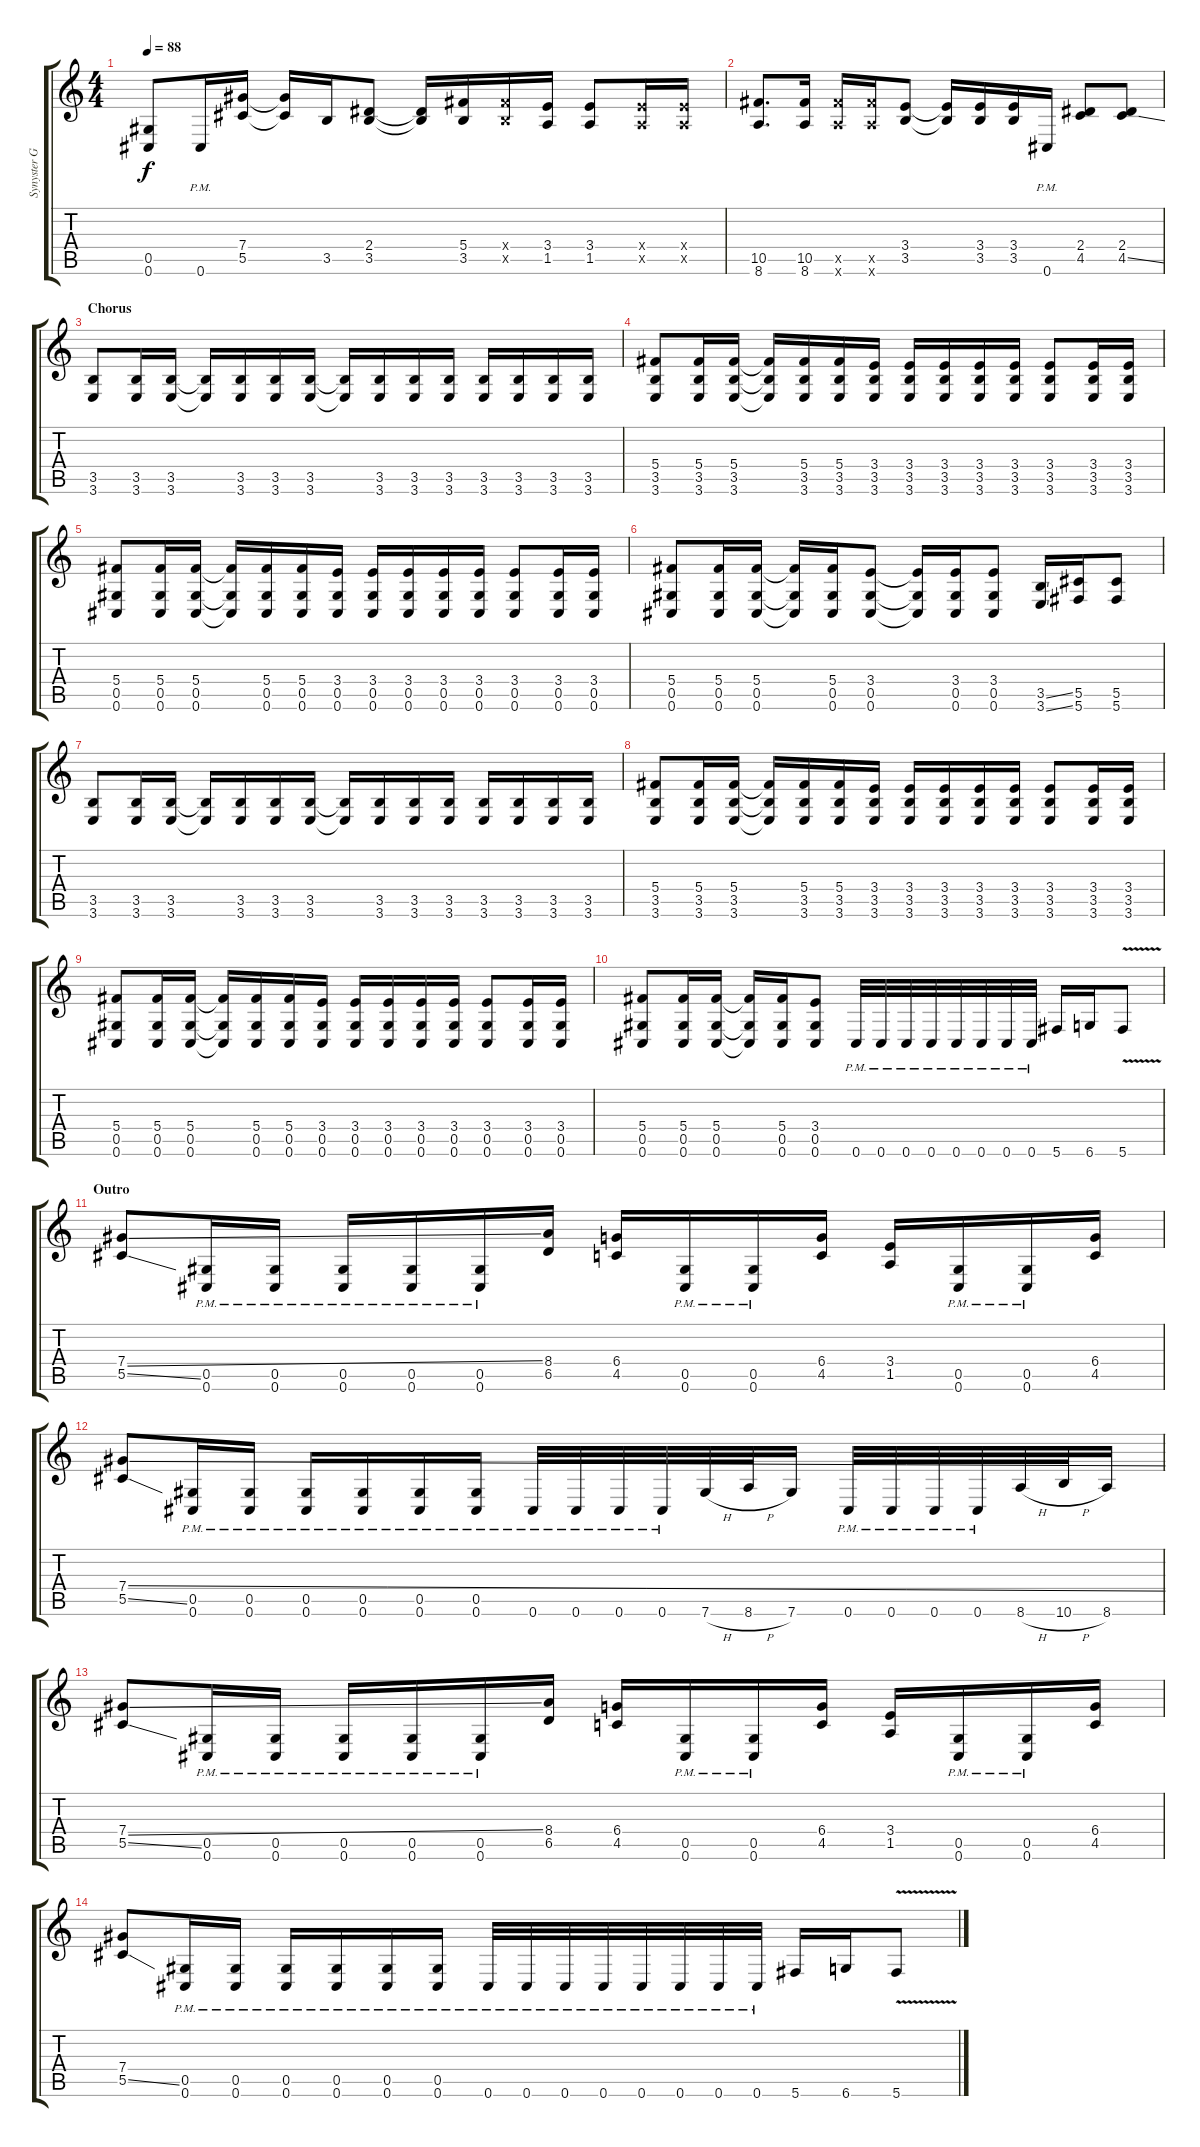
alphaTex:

\track ("Synyster Gates (Rhythm)" "Synyster G") {instrument distortionguitar}
\staff {score tabs}
\tuning (Eb4 Bb3 Gb3 Db3 Ab2 Db2) {hide}
\ts (4 4)
\tempo 88
\clef g2
\ks c
(0.5 0.6).8{dy f} 0.6{pm}.16 (7.4 5.5).16 (7.4{t} 5.5{t}).16 3.5.16 (2.4 3.5).8 (2.4{t} 3.5{t}).16 (5.4 3.5).16 (5.4{x} 3.5{x}).16 (3.4 1.5).16 (3.4 1.5).8 (3.4{x} 1.5{x}).16 (3.4{x} 1.5{x}).16 |
(10.5 8.6).8{d} (10.5 8.6).16 (10.5{x} 8.6{x}).16 (10.5{x} 8.6{x}).16 (3.4 3.5).8 (3.4{t} 3.5{t}).16 (3.4 3.5).16 (3.4 3.5).16 0.6{pm}.16 (2.4 4.5).8 (2.4 4.5{ss}).8 |
\section ("" "Chorus")
(3.5 3.6).8 (3.5 3.6).16 (3.5 3.6).16 (3.5{t} 3.6{t}).16 (3.5 3.6).16 (3.5 3.6).16 (3.5 3.6).16 (3.5{t} 3.6{t}).16 (3.5 3.6).16 (3.5 3.6).16 (3.5 3.6).16 (3.5 3.6).16 (3.5 3.6).16 (3.5 3.6).16 (3.5 3.6).16 |
(5.4 3.5 3.6).8 (5.4 3.5 3.6).16 (5.4 3.5 3.6).16 (5.4{t} 3.5{t} 3.6{t}).16 (5.4 3.5 3.6).16 (5.4 3.5 3.6).16 (3.4 3.5 3.6).16 (3.4 3.5 3.6).16 (3.4 3.5 3.6).16 (3.4 3.5 3.6).16 (3.4 3.5 3.6).16 (3.4 3.5 3.6).8 (3.4 3.5 3.6).16 (3.4 3.5 3.6).16 |
(5.4 0.5 0.6).8 (5.4 0.5 0.6).16 (5.4 0.5 0.6).16 (5.4{t} 0.5{t} 0.6{t}).16 (5.4 0.5 0.6).16 (5.4 0.5 0.6).16 (3.4 0.5 0.6).16 (3.4 0.5 0.6).16 (3.4 0.5 0.6).16 (3.4 0.5 0.6).16 (3.4 0.5 0.6).16 (3.4 0.5 0.6).8 (3.4 0.5 0.6).16 (3.4 0.5 0.6).16 |
(5.4 0.5 0.6).8 (5.4 0.5 0.6).16 (5.4 0.5 0.6).16 (5.4{t} 0.5{t} 0.6{t}).16 (5.4 0.5 0.6).16 (3.4 0.5 0.6).8 (3.4{t} 0.5{t} 0.6{t}).16 (3.4 0.5 0.6).16 (3.4 0.5 0.6).8 (3.5{ss} 3.6{ss}).16 (5.5 5.6).16 (5.5 5.6).8 |
(3.5 3.6).8 (3.5 3.6).16 (3.5 3.6).16 (3.5{t} 3.6{t}).16 (3.5 3.6).16 (3.5 3.6).16 (3.5 3.6).16 (3.5{t} 3.6{t}).16 (3.5 3.6).16 (3.5 3.6).16 (3.5 3.6).16 (3.5 3.6).16 (3.5 3.6).16 (3.5 3.6).16 (3.5 3.6).16 |
(5.4 3.5 3.6).8 (5.4 3.5 3.6).16 (5.4 3.5 3.6).16 (5.4{t} 3.5{t} 3.6{t}).16 (5.4 3.5 3.6).16 (5.4 3.5 3.6).16 (3.4 3.5 3.6).16 (3.4 3.5 3.6).16 (3.4 3.5 3.6).16 (3.4 3.5 3.6).16 (3.4 3.5 3.6).16 (3.4 3.5 3.6).8 (3.4 3.5 3.6).16 (3.4 3.5 3.6).16 |
(5.4 0.5 0.6).8 (5.4 0.5 0.6).16 (5.4 0.5 0.6).16 (5.4{t} 0.5{t} 0.6{t}).16 (5.4 0.5 0.6).16 (5.4 0.5 0.6).16 (3.4 0.5 0.6).16 (3.4 0.5 0.6).16 (3.4 0.5 0.6).16 (3.4 0.5 0.6).16 (3.4 0.5 0.6).16 (3.4 0.5 0.6).8 (3.4 0.5 0.6).16 (3.4 0.5 0.6).16 |
(5.4 0.5 0.6).8 (5.4 0.5 0.6).16 (5.4 0.5 0.6).16 (5.4{t} 0.5{t} 0.6{t}).16 (5.4 0.5 0.6).16 (3.4 0.5 0.6).8 0.6{pm}.32 0.6{pm}.32 0.6{pm}.32 0.6{pm}.32 0.6{pm}.32 0.6{pm}.32 0.6{pm}.32 0.6{pm}.32 5.6.16 6.6.16 5.6{v}.8 |
\section ("" "Outro")
(7.4{ss} 5.5{ss}).8 (0.5{pm} 0.6{pm}).16 (0.5{pm} 0.6{pm}).16 (0.5{pm} 0.6{pm}).16 (0.5{pm} 0.6{pm}).16 (0.5{pm} 0.6{pm}).16 (8.4 6.5).16 (6.4 4.5).16 (0.5{pm} 0.6{pm}).16 (0.5{pm} 0.6{pm}).16 (6.4 4.5).16 (3.4 1.5).16 (0.5{pm} 0.6{pm}).16 (0.5{pm} 0.6{pm}).16 (6.4 4.5).16 |
(7.4{ss} 5.5{ss}).8 (0.5{pm} 0.6{pm}).16 (0.5{pm} 0.6{pm}).16 (0.5{pm} 0.6{pm}).16 (0.5{pm} 0.6{pm}).16 (0.5{pm} 0.6{pm}).16 (0.5{pm} 0.6{pm}).16 0.6{pm}.32 0.6{pm}.32 0.6{pm}.32 0.6{pm}.32 7.6{h}.32 8.6{h}.32 7.6.16 0.6{pm}.32 0.6{pm}.32 0.6{pm}.32 0.6{pm}.32 8.6{h}.32 10.6{h}.32 8.6.16 |
(7.4{ss} 5.5{ss}).8 (0.5{pm} 0.6{pm}).16 (0.5{pm} 0.6{pm}).16 (0.5{pm} 0.6{pm}).16 (0.5{pm} 0.6{pm}).16 (0.5{pm} 0.6{pm}).16 (8.4 6.5).16 (6.4 4.5).16 (0.5{pm} 0.6{pm}).16 (0.5{pm} 0.6{pm}).16 (6.4 4.5).16 (3.4 1.5).16 (0.5{pm} 0.6{pm}).16 (0.5{pm} 0.6{pm}).16 (6.4 4.5).16 |
(7.4 5.5{ss}).8 (0.5{pm} 0.6{pm}).16 (0.5{pm} 0.6{pm}).16 (0.5{pm} 0.6{pm}).16 (0.5{pm} 0.6{pm}).16 (0.5{pm} 0.6{pm}).16 (0.5{pm} 0.6{pm}).16 0.6{pm}.32 0.6{pm}.32 0.6{pm}.32 0.6{pm}.32 0.6{pm}.32 0.6{pm}.32 0.6{pm}.32 0.6{pm}.32 5.6.16 6.6.16 5.6{v}.8
